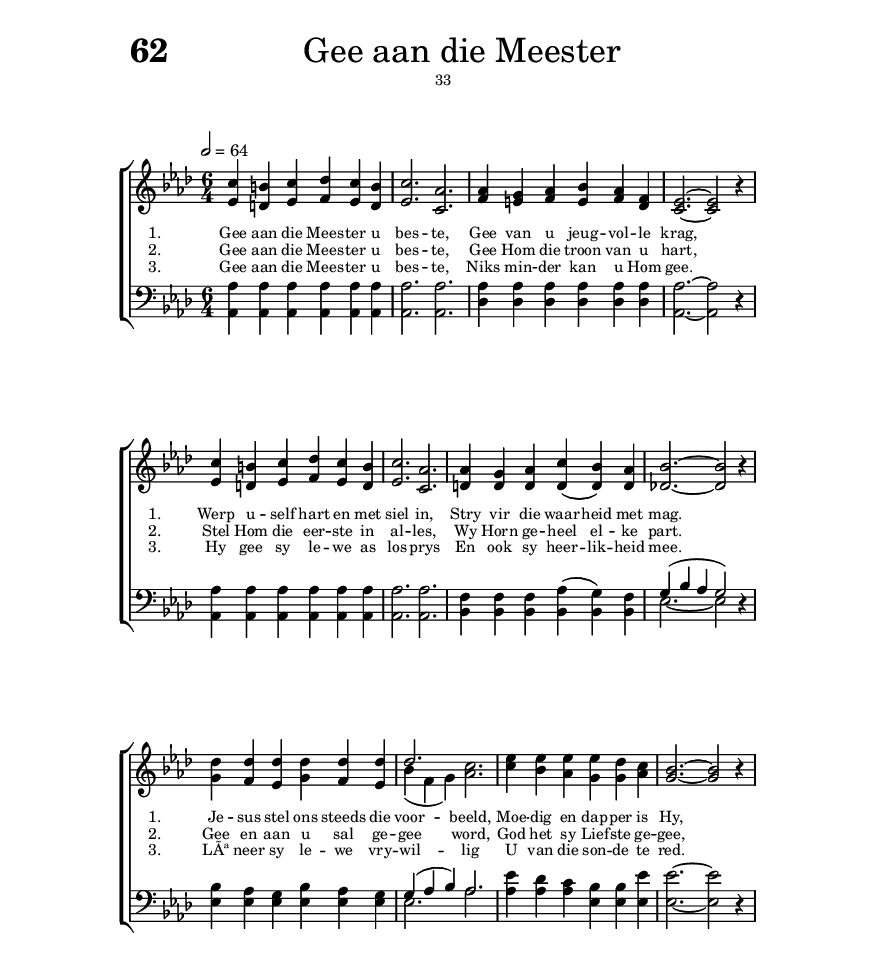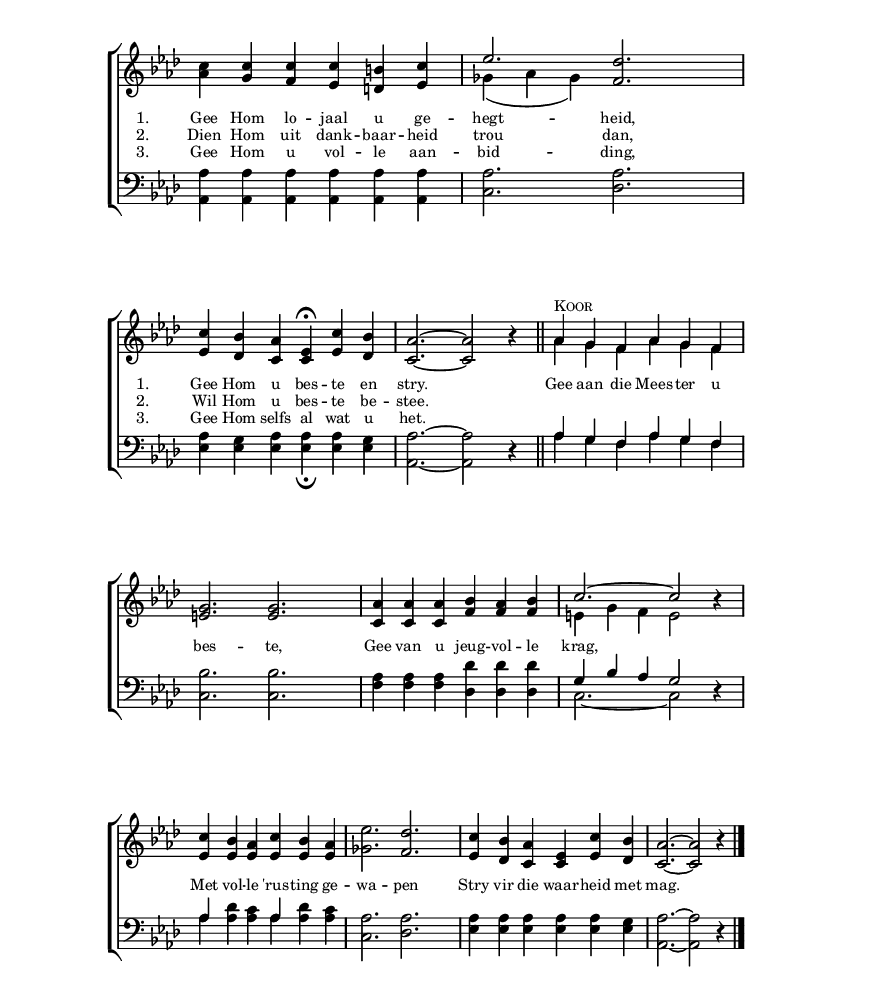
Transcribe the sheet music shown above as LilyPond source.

\version "2.18.2"
#(ly:set-option 'point-and-click #f)
\version "2.18.2"
\include "../Lib/LyricsCommon.ly"
FBVerseA = \lyricmode {  \set lyricMelismaAlignment = #CENTER \set shortVocalName = \markup {\right-align "1."} \set vocalName = \markup {\right-align "1."}
  Gee  aan  die  Mees --   ter  u  bes --   te,
  Gee  van  u  jeug --   vol --   le  krag,
  Werp  u --   self  hart  en  met  siel  in,
  Stry  vir  die  waar --   heid  met  mag.
  Je --   sus  stel  ons  steeds  die  voor --   beeld,
  Moe --   dig  en  dap --   per  is  Hy,
  Gee  Hom  lo --   jaal  u  ge --   hegt --   heid,
  Gee  Hom  u  bes --   te  en  stry.  \set lyricMelismaAlignment = #CENTER \set shortVocalName = \markup {\right-align ""} \set vocalName = \markup {\right-align ""}
  Gee  aan  die  Mees --   ter  u  bes --   te,
  Gee  van  u  jeug --   vol --   le  krag,
  Met  vol --   le  'rus --   ting  ge --   wa --   pen
  Stry  vir  die  waar --   heid  met  mag.  \set lyricMelismaAlignment = #CENTER \set shortVocalName = \markup {\right-align ""} \set vocalName = \markup {\right-align ""}
 \set lyricMelismaAlignment = #CENTER \set shortVocalName = \markup {\right-align ""} \set vocalName = \markup {\right-align ""} }
FBVerseAAlt = \lyricmode { 
 \set lyricMelismaAlignment = #CENTER \set shortVocalName = \markup {\right-align ""} \set vocalName = \markup {\right-align ""} }
FBVerseB = \lyricmode {  \set lyricMelismaAlignment = #CENTER \set shortVocalName = \markup {\right-align "2."} \set vocalName = \markup {\right-align "2."}
  Gee  aan  die  Mees --   ter  u  bes --   te,
  Gee  Hom  die  troon  van  u  hart,
  Stel  Hom  die  eer --   ste  in  al --   les,
  Wy  Horn  ge --   heel  el --   ke  part.
  Gee  en  aan  u  sal  ge --   gee  word,
  God  het  sy  Lief --   ste  ge --   gee,
  Dien  Hom  uit  dank --   baar --   heid  trou  dan,
  Wil  Hom  u  bes --   te  be --   stee.  \set lyricMelismaAlignment = #CENTER \set shortVocalName = \markup {\right-align ""} \set vocalName = \markup {\right-align ""}
 \set lyricMelismaAlignment = #CENTER \set shortVocalName = \markup {\right-align ""} \set vocalName = \markup {\right-align ""} }
FBVerseBAlt = \lyricmode { 
 \set lyricMelismaAlignment = #CENTER \set shortVocalName = \markup {\right-align ""} \set vocalName = \markup {\right-align ""} }
FBVerseC = \lyricmode {  \set lyricMelismaAlignment = #CENTER \set shortVocalName = \markup {\right-align "3."} \set vocalName = \markup {\right-align "3."}
  Gee  aan  die  Mees --   ter  u  bes --   te,
  Niks  min --   der  kan  u  Hom  gee.
  Hy  gee  sy  le --   we  as  los --   prys
  En  ook  sy  heer --   lik --   heid  mee.
  LÃª  neer  sy  le --   we  vry --   wil --   lig
  U  van  die  son --   de  te  red.
  Gee  Hom  u  vol --   le  aan --   bid --   ding,
  Gee  Hom  selfs  al  wat  u  het.
 \set lyricMelismaAlignment = #CENTER \set shortVocalName = \markup {\right-align ""} \set vocalName = \markup {\right-align ""} }
FBVerseCAlt = \lyricmode { 
 \set lyricMelismaAlignment = #CENTER \set shortVocalName = \markup {\right-align ""} \set vocalName = \markup {\right-align ""} }
FBVerseAll = { \FBVerseA \FBVerseB \FBVerseC }

chorusStr = Koor
\version "2.18.2"
\include "../Lib/MusicCommon.ly"
BBGEFxCCMusicGlobal = { 
    \set Staff.autoBeaming = ##f
\numericTimeSignature

    \set Score.tempoHideNote = ##t
    \tempo 2 = 64
    \time 6/4
    \key as \major
}
BBGEFxCCMusicRHA = \relative c'{ \BBGEFxCCMusicGlobal \clef "treble"
    c'4 b c des c b |  \nbp c2. aes | %2
aes4 g aes bes aes f | %3
\nbp ees2.~ees2 r4 | c' b c des c b | %5
\nbp c2. aes | aes4 g aes c (bes) aes | %7
\nbp bes2.~bes2 r4 | %8
des des des des des des | %9
\nbp des2. c2. | ees4 ees ees ees des c | %11
\nbp bes2.~bes2 r4 | c c c c b c | %13
ees2. des | c4 bes aes \set Score.tempoHideNote = ##t \tempo 2 = 32  \fpre ees \fpost \set Score.tempoHideNote = ##t \tempo 2 = 64    c' bes | %15
\nbp aes2.~aes2 r4 \cbp \pcAO | %16
aes \postCho \pcAO g \pcAO f \pcAO aes \pcAO g \pcAO f | %17
g2. g | aes4 aes aes bes aes bes | %19
\nbp c2.~c2 r4 | c bes aes c bes aes | %21
ees'2. des | c4 bes aes ees c' bes \nbp aes2.~aes2 r4 \he
}
BBGEFxCCMusicRHB = \relative c'{ \BBGEFxCCMusicGlobal \clef "treble"
    ees4 d ees f ees d | ees2. c | %2
f4 e f e f des | c2.~c2 r4 | %4
ees d ees f ees d | ees2. c | %6
d4 d d d (d) d | des!2.~des2 r4 | %8
g f ees g f ees | bes' (f g) aes2. | %10
c4 bes aes g g aes | g2.~g2 r4 | %12
aes g f ees d ees | ges (aes ges) f2. | %14
ees4 des c c ees des | c2.~c2 r4 | %16
aes' g f aes g f | e2. e | c4 c c f f f | %19
e g f e2 r4 | ees ees ees ees ees ees | %21
ges2. f | ees4 des c c ees des c2.~c2 r4
}
BBGEFxCCMusicRH =  \partcombine #'(2 . 20)  \BBGEFxCCMusicRHA \BBGEFxCCMusicRHB
BBGEFxCCMusicLHA = \relative c{ \BBGEFxCCMusicGlobal \clef "bass"
    aes'4 aes aes aes aes aes | aes2. aes | %2
aes4 aes aes aes aes aes | %3
aes2.~aes2 r4 | aes aes aes aes aes aes | %5
aes2. aes | f4 f f aes (g) f | %7
g (bes aes g2) r4 | bes aes g bes aes g | %9
g (aes bes) \pcAO aes2. | %10
ees'4 des c bes bes ees | ees2.~ees2 r4 | %12
aes, aes aes aes aes aes | aes2. aes | %14
aes4 g aes aes aes g | %15
aes2.~aes2 r4 \pcAp | %16
aes g f aes g f \pcAu | bes2. bes | %18
aes4 aes aes des des des | %19
g, bes aes g2 r4 \pcAO | %20
aes des c \pcAO aes des c | aes2. aes | %22
aes4 aes aes aes aes g aes2.~aes2 r4
}
BBGEFxCCMusicLHB = \relative c{ \BBGEFxCCMusicGlobal \clef "bass"
    aes4 aes aes aes aes aes | aes2. aes | %2
des4 des des des des des | %3
aes2.~aes2 r4 | aes aes aes aes aes aes | %5
aes2. aes | bes4 bes bes bes (bes) bes | %7
ees2.~ees2 r4 | ees ees ees ees ees ees | %9
ees2. aes | aes4 aes aes ees ees ees | %11
ees2.~ees2 r4 | %12
aes, aes aes aes aes aes | c2. des | %14
ees4 ees ees \fpre ees \fpostbelow ees ees | %15
aes,2.~aes2 r4 | aes' g f aes g f | %17
c2. c | f4 f f des des des | c2.~c2 r4 | %20
aes' aes aes aes aes aes | c,2. des | %22
ees4 ees ees ees ees ees aes,2.~aes2 r4
}
BBGEFxCCMusicLH =  \partcombine #'(2 . 20)  \BBGEFxCCMusicLHA \BBGEFxCCMusicLHB
BBGEFxCCMusicLyrics = \relative c''''{ \BBGEFxCCMusicGlobal \clef "treble"
    \hideNotes \voiceFour c4 c4 c4 c4 c4 c4 c2. c2. c4 c4 c4 c4 c4 c4 c2. s2 s4 c4 c4 c4 c4 c4 c4 c2. c2. c4 c4 c4 c4 c4 c4 c2. s2 s4 c4 c4 c4 c4 c4 c4 c2. c2. c4 c4 c4 c4 c4 c4 c2 s2. s4 c4 c4 c4 c4 c4 c4 c2. c4  s2 c4 c4 c4 c4 c4 c4 c2. s2 s4 c4 c4 c4 c4 c4 c4 c2  s4 c4  s2 c4 c4 c4 c4 c4 c4 c2. s2 s4 c4 c4 c4 c4 c4 c4 c2  s4 c4  s2 c4 c4 c4 c4 c4 c4 c2.
}


\version "2.18.2"
\paper {
  indent = 0\mm
  ragged-bottom = ##f
  ragged-last-bottom = ##f
  ragged-last = ##f
  ragged-right = ##f
  oddFooterMarkup = \markup ""
  evenFooterMarkup = \markup ""
  print-all-headers = ##t
  print-page-number = ##f
  auto-first-page-number = ##f
  blank-page-penalty = 5 %5
  blank-last-page-penalty = 0 %0
  blank-after-score-page-penalty = 4 %2
  system-system-spacing =  #'((basic-distance . 7)  (padding . 2) (stretchability . 60) (minimum-distance . 3))
  score-system-spacing = #'((basic-distance . 9) (minimum-distance . 4) (padding . 1) (stretchability . 120))
  markup-system-spacing = #'((basic-distance . 5) (padding . 2) (stretchability . 20) (minimum-distance .  2))
  score-markup-spacing = #'((basic-distance . 6) (padding . 1) (stretchability . 100)(minimum-distance . 2))
  markup-markup-spacing = #'((basic-distance . 1) (padding . 0.5) (stretchability . 20)(minimum-distance . 0.5))
  top-system-spacing = #'((basic-distance . 0) (minimum-distance . 0) (padding . 0.5)(stretchability . 20))
  top-markup-spacing = #'((basic-distance . 0) (minimum-distance . 0) (padding . 0.5)(stretchability . 20))
  last-bottom-spacing =  #'((basic-distance . 0.1)  (padding . 0.5) (stretchability . 60) (minimum-distance . 0))
}
#(define space-set
  (list->char-set (string->list ".?-;,:â€œâ€?â€˜â€™â€“â€” */()[]{}|<>!`~&â€¦’")))
%  (list->char-set (string->list ".?-;,:” */()[]{}|<>!`~&¦’")))
#(define (width grob text-string)
  (let* ((layout (ly:grob-layout grob))
         (props
          (ly:grob-alist-chain
           grob
           (ly:output-def-lookup layout 'text-font-defaults)))
         (X-extent (ly:stencil-extent
                    (ly:text-interface::interpret-markup layout props
                     (markup text-string)) X)))
   (if (interval-empty? X-extent)
    0 (cdr X-extent))))
#(define (center-on-word grob)
  (let* ((text (ly:grob-property-data grob 'text))
         (syllable (if (string? text) text ""))
         (word-position
          (if (integer? (string-skip syllable space-set))
           (string-skip syllable space-set)
           0))
         (word-end
          (if (integer? (string-skip-right syllable space-set))
           (+ (string-skip-right syllable space-set) 1)
           (string-length syllable)))
         (preword (substring syllable 0 word-position))
         (word (substring syllable word-position word-end))
         (preword-width (if (string? text) (width grob preword) 0))
         (word-width (if (string? text) (width grob word) (width grob text)))
         (notehead (ly:grob-parent grob X))
         (refp (ly:grob-common-refpoint notehead grob X))
         (note-extent (ly:grob-extent notehead refp X))
         (note-width (- (cdr note-extent) (car note-extent))))
   (if (= -1 (ly:grob-property-data grob 'self-alignment-X))
    (- 0 preword-width)
    (- (/ (- note-width word-width) 2) preword-width))))
\layout {
  \context {
    \Lyrics
%    \override LyricText #'X-offset = #center-on-word
  }
}
\layout {
  \context {
    \Score
    % disabled for debugging
    \remove "Bar_number_engraver"
  }
 \context {
        \Lyrics
        %minimumVerticalExtent = #'(10 . 10)
  }
}

#(set! paper-alist (cons '("my size" . (cons (* 148 mm) (* 210 mm))) paper-alist))
#(set-default-paper-size "my size")
#(set-global-staff-size 14.7168) 

\paper {
  two-sided = ##t 
  indent = 0 \mm 

 page-breaking = #ly:page-turn-breaking
% annotate-spacing = ##t
  top-margin = 20\mm
  bottom-margin=20\mm
  inner-margin = 22\mm
  outer-margin = 20\mm
system-system-spacing =  #'((basic-distance . 6)  (padding . 1) (stretchability . 60) (minimum-distance . 4))
  score-markup-spacing = #'((basic-distance . 8) (padding . 2) (stretchability . 120)(minimum-distance . 4))  
  markup-system-spacing = #'((basic-distance . 6) (padding . 1) (stretchability . 40) (minimum-distance .  3))
  score-system-spacing = #'((basic-distance . 6) (minimum-distance . 1) (padding . 2) (stretchability . 60))  
 markup-markup-spacing = #'((basic-distance . 0) (minimum-distance . 0) (padding . 0) (stretchability . 0))}
\version "2.18.2"
staffSetup = {  \set Staff.minimumPageTurnLength = #(ly:make-moment 10 1)
        \override Staff.BarLine #'allow-span-bar  = ##f
        \set Staff.printPartCombineTexts = ##f}
breatheA = {
  \override BreathingSign #'text = \markup { \bold \roman \raise #1 \fontsize #3 "," }
  \breathe}
breatheB = {
  \override BreathingSign #'text = \markup { \roman \raise #1 \fontsize #2 "," }
  \breathe}
intro = {
  \override BreathingSign #'text = \markup { \bold \roman \fontsize #2 "*" }
  \breathe}
introA = {
  \override BreathingSign #'text = \markup { \bold \roman \raise #1 \fontsize #3 "," \fontsize #2 "*" }
  \breathe}
introB = {
  \override BreathingSign #'text = \markup { \roman \raise #1 \fontsize #2 "," \bold  \fontsize #2 "*" }
  \breathe}
blankBreak = { \bar "" \break }
final = { \bar "|." \break }
doubleBar = { \bar "||" }
ref = \markup { \italic \sans \bold \small \center-align "Chorus" }
j = \partcombineChords
auto = \partcombineAutomatic
u = \partcombineApart

\layout {
  \context {
    \Score
 \override LyricText #'font-size = #-.633600000000001 }}

\bookpart {
\version "2.18.2"
\paper {
      page-breaking = #ly:page-turn-breaking
}

\markup \column{
    \justify-line {
        \fontsize #6 \bold {62}
        \fontsize #6 \center-align \line {Gee aan die Meester}
        \null
    }
    \justify-line {
        \null\fontsize #-1 \center-align \line {33}\null
    }
    \vspace #-10
}
\noPageBreak
\score { <<
    \context StaffGroup = FBStaffGroup <<
        \context Staff = FBStaffRH <<
            \override Staff.BarLine #'allow-span-bar  = ##f
            \set Staff.printPartCombineTexts = ##f
            \context NullVoice = FBVoiceLyrics \BBGEFxCCMusicLyrics
            \context Voice = FBVoiceRH \BBGEFxCCMusicRH
        >>
        \new Lyrics  = FBLyricsA
        \new Lyrics = FBLyricsAAlt
        \new Lyrics  = FBLyricsB
        \new Lyrics = FBLyricsBAlt
        \new Lyrics  = FBLyricsC
        \new Lyrics = FBLyricsCAlt
        \context Staff = FBStaffLH <<
            \set Staff.printPartCombineTexts = ##f
            \context Voice = FBVoiceLH \BBGEFxCCMusicLH
        >>
        \context Lyrics = FBLyricsA \lyricsto FBVoiceLyrics \FBVerseA
        \context Lyrics = FBLyricsAAlt \lyricsto FBVoiceLyrics \FBVerseAAlt
        \context Lyrics = FBLyricsB \lyricsto FBVoiceLyrics \FBVerseB
        \context Lyrics = FBLyricsBAlt \lyricsto FBVoiceLyrics \FBVerseBAlt
        \context Lyrics = FBLyricsC \lyricsto FBVoiceLyrics \FBVerseC
        \context Lyrics = FBLyricsCAlt \lyricsto FBVoiceLyrics \FBVerseCAlt

    >>
    \version "2.18.2"
\override Score.TimeSignature #'style = #'() %%makes timesigs always numerical
\override SpacingSpanner #'common-shortest-duration = #(ly:make-moment 1 1)
\override SpacingSpanner #'packed-spacing = ##t
\override Score.ChordName #'font-family = #'roman
\set Score.tempoHideNote = ##f

>>
\version "2.18.2"
\layout {
      \context {
          \Lyrics
          \override InstrumentName #'X-offset = #4.1
          \override InstrumentName #'font-size = #-0.5
\override VerticalAxisGroup.nonstaff-nonstaff-spacing = #'((basic-distance . 2.5)  (padding . 0) (stretchability . 20) (minimum-distance . 2.2))
\override VerticalAxisGroup.nonstaff-relatedstaff-spacing = #'((basic-distance . 3)  (padding . 1) (stretchability . 20) (minimum-distance . 2))
\override VerticalAxisGroup.nonstaff-unrelatedstaff-spacing = #'((basic-distance . 2.5)  (padding . 1) (stretchability . 20) (minimum-distance . 2.2))
      }
}

}

}
